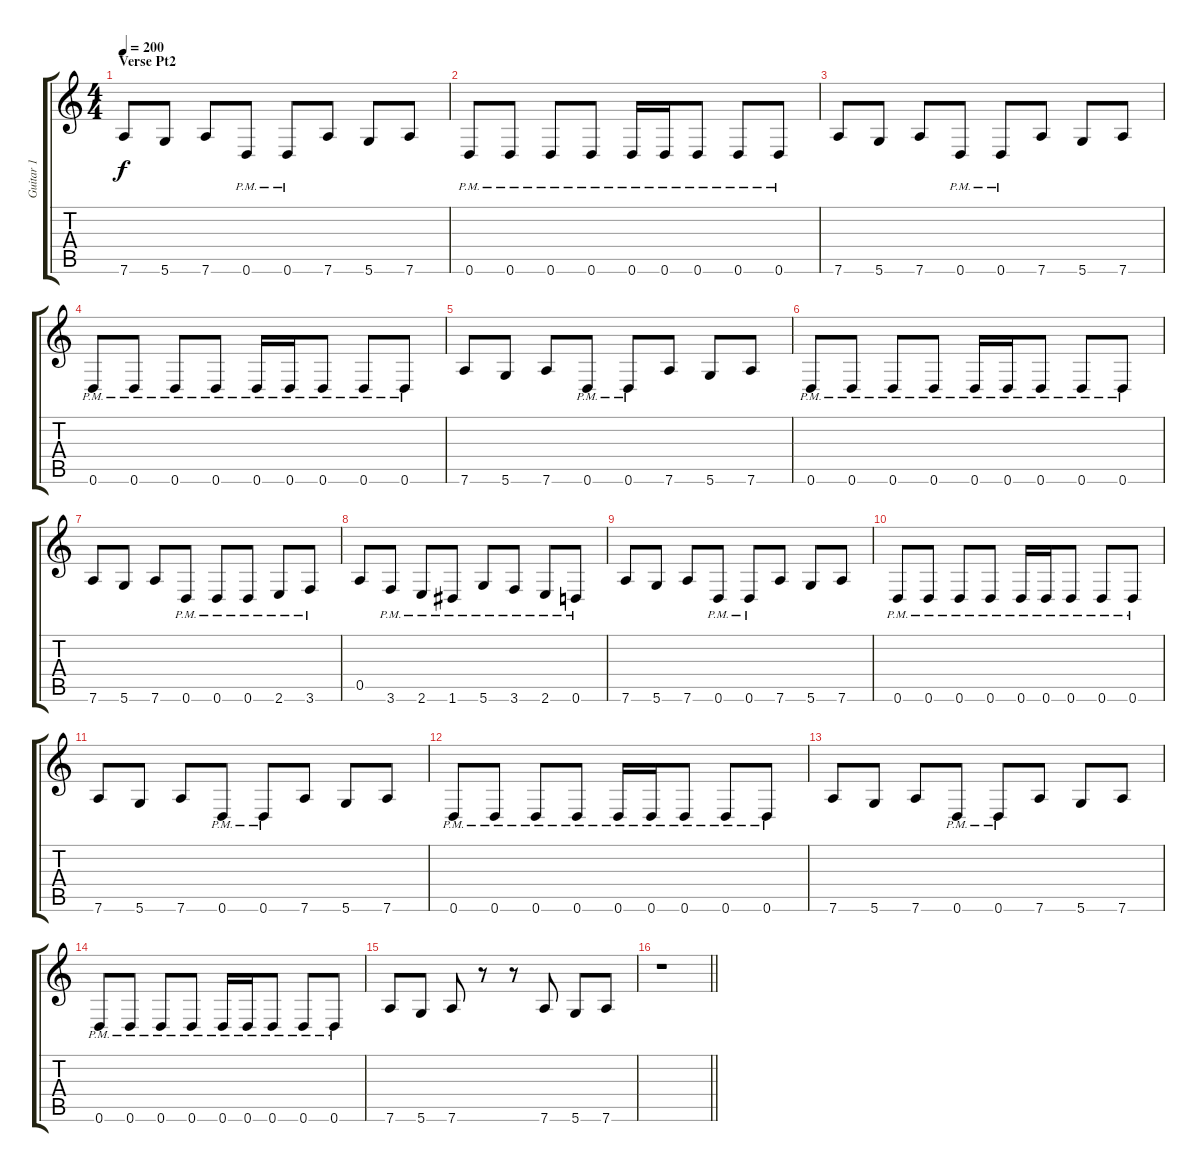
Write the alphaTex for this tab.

\track ("Guitar 1" "Guitar 1") {instrument distortionguitar}
\staff {score tabs}
\tuning (E4 B3 G3 D3 A2 D2) {hide}
\ts (4 4)
\section ("" "Verse Pt2")
\tempo 200
\clef g2
\ks c
7.6.8{dy f} 5.6.8 7.6.8 0.6{pm}.8 0.6{pm}.8 7.6.8 5.6.8 7.6.8 |
0.6{pm}.8 0.6{pm}.8 0.6{pm}.8 0.6{pm}.8 0.6{pm}.16 0.6{pm}.16 0.6{pm}.8 0.6{pm}.8 0.6{pm}.8 |
7.6.8 5.6.8 7.6.8 0.6{pm}.8 0.6{pm}.8 7.6.8 5.6.8 7.6.8 |
0.6{pm}.8 0.6{pm}.8 0.6{pm}.8 0.6{pm}.8 0.6{pm}.16 0.6{pm}.16 0.6{pm}.8 0.6{pm}.8 0.6{pm}.8 |
7.6.8 5.6.8 7.6.8 0.6{pm}.8 0.6{pm}.8 7.6.8 5.6.8 7.6.8 |
0.6{pm}.8 0.6{pm}.8 0.6{pm}.8 0.6{pm}.8 0.6{pm}.16 0.6{pm}.16 0.6{pm}.8 0.6{pm}.8 0.6{pm}.8 |
7.6.8 5.6.8 7.6.8 0.6{pm}.8 0.6{pm}.8 0.6{pm}.8 2.6{pm}.8 3.6{pm}.8 |
0.5.8 3.6{pm}.8 2.6{pm}.8 1.6{pm}.8 5.6{pm}.8 3.6{pm}.8 2.6{pm}.8 0.6{pm}.8 |
7.6.8 5.6.8 7.6.8 0.6{pm}.8 0.6{pm}.8 7.6.8 5.6.8 7.6.8 |
0.6{pm}.8 0.6{pm}.8 0.6{pm}.8 0.6{pm}.8 0.6{pm}.16 0.6{pm}.16 0.6{pm}.8 0.6{pm}.8 0.6{pm}.8 |
7.6.8 5.6.8 7.6.8 0.6{pm}.8 0.6{pm}.8 7.6.8 5.6.8 7.6.8 |
0.6{pm}.8 0.6{pm}.8 0.6{pm}.8 0.6{pm}.8 0.6{pm}.16 0.6{pm}.16 0.6{pm}.8 0.6{pm}.8 0.6{pm}.8 |
7.6.8 5.6.8 7.6.8 0.6{pm}.8 0.6{pm}.8 7.6.8 5.6.8 7.6.8 |
0.6{pm}.8 0.6{pm}.8 0.6{pm}.8 0.6{pm}.8 0.6{pm}.16 0.6{pm}.16 0.6{pm}.8 0.6{pm}.8 0.6{pm}.8 |
7.6.8 5.6.8 7.6.8 r.8 r.8 7.6.8 5.6.8 7.6.8 |
\barLineRight lightlight
r.1
